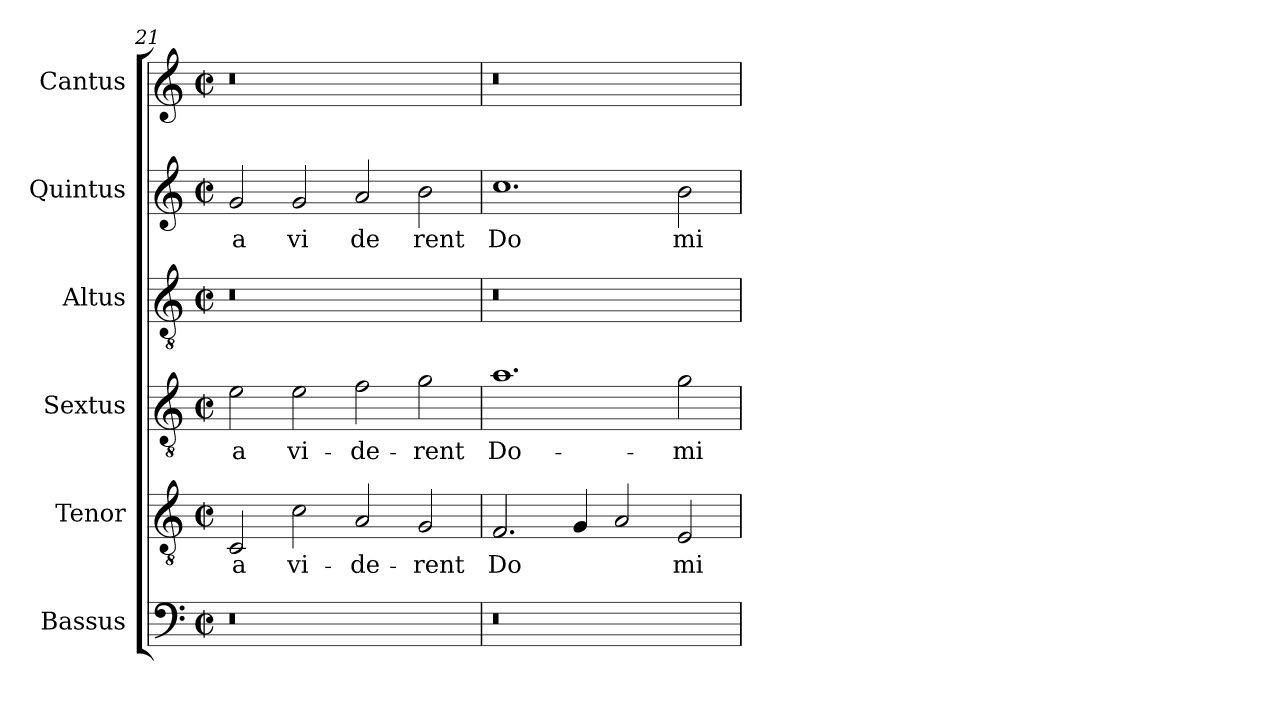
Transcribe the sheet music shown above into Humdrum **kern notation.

**kern	**kern	**text	**kern	**text	**kern	**kern	**text	**kern
*part6	*part5	*part5	*part4	*part4	*part3	*part2	*part2	*part1
*staff6	*staff5	*staff5	*staff4	*staff4	*staff3	*staff2	*staff2	*staff1
*I"Bassus	*I"Tenor	*	*I"Sextus	*	*I"Altus	*I"Quintus	*	*I"Cantus
*clefF4	*clefGv2	*	*clefGv2	*	*clefGv2	*clefG2	*	*clefG2
*M2/2	*M2/2	*	*M2/2	*	*M2/2	*M2/2	*	*M2/2
*met(c|)	*met(c|)	*	*met(c|)	*	*met(c|)	*met(c|)	*	*met(c|)
=21	=21	=21	=21	=21	=21	=21	=21	=21
!	!	!LO:LY:b:cj	!	!LO:LY:b:cj	!	!	!LO:LY:b:cj	!
0r	2C/	-a	2e\	-a	0r	2g/	a	0r
!	!	!LO:LY:b:cj	!	!LO:LY:b:cj	!	!	!LO:LY:b:cj	!
.	2c\	vi-	2e\	vi-	.	2g/	vi	.
!	!	!LO:LY:b:cj	!	!LO:LY:b:cj	!	!	!LO:LY:b:cj	!
.	2A/	-de-	2f\	-de-	.	2a/	de	.
!	!	!LO:LY:b:cj	!	!LO:LY:b:cj	!	!	!LO:LY:b:cj	!
.	2G/	-rent	2g\	-rent	.	2b\	rent	.
!!LO:PB:g=z
=22	=22	=22	=22	=22	=22	=22	=22	=22
!	!	!LO:LY:b	!	!LO:LY:b:cj	!	!	!LO:LY:b:cj	!
0r	2.F/	Do	1.a	Do-	0r	1.cc	Do	0r
.	4G/	.	.	.	.	.	.	.
.	2A/	.	.	.	.	.	.	.
!	!	!LO:LY:b:cj	!	!LO:LY:b:cj	!	!	!LO:LY:b:cj	!
.	2E/	mi	2g\	-mi-	.	2b\	mi	.
=	=	=	=	=	=	=	=	=
*-	*-	*-	*-	*-	*-	*-	*-	*-
